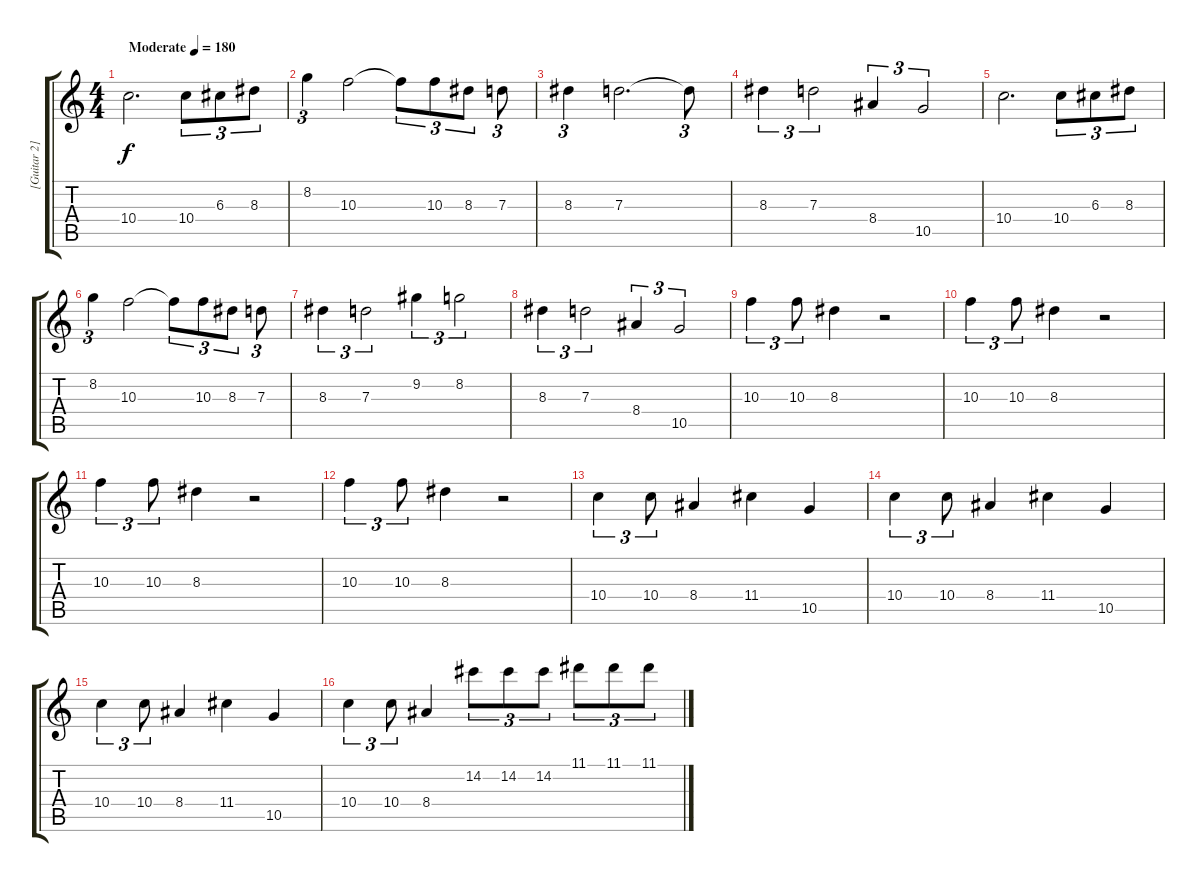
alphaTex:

\track ("[Guitar 2]" "[Guitar 2]") {instrument overdrivenguitar}
\staff {score tabs}
\tuning (E4 B3 G3 D3 A2 E2) {hide}
\ts (4 4)
\tempo (180 "Moderate")
\clef g2
\ks c
10.4.2{d dy f instrument overdrivenguitar} 10.4.8{tu (3 2)} 6.3.8{tu (3 2)} 8.3.8{tu (3 2)} |
8.2.4{tu (3 2)} 10.3.2 10.3{t}.8{tu (3 2)} 10.3.8{tu (3 2)} 8.3.8{tu (3 2)} 7.3.8{tu (3 2)} |
8.3.4{tu (3 2)} 7.3.2{d} 7.3{t}.8{tu (3 2)} |
8.3.4{tu (3 2)} 7.3.2{tu (3 2)} 8.4.4{tu (3 2)} 10.5.2{tu (3 2)} |
10.4.2{d} 10.4.8{tu (3 2)} 6.3.8{tu (3 2)} 8.3.8{tu (3 2)} |
8.2.4{tu (3 2)} 10.3.2 10.3{t}.8{tu (3 2)} 10.3.8{tu (3 2)} 8.3.8{tu (3 2)} 7.3.8{tu (3 2)} |
8.3.4{tu (3 2)} 7.3.2{tu (3 2)} 9.2.4{tu (3 2)} 8.2.2{tu (3 2)} |
8.3.4{tu (3 2)} 7.3.2{tu (3 2)} 8.4.4{tu (3 2)} 10.5.2{tu (3 2)} |
10.3.4{tu (3 2)} 10.3.8{tu (3 2)} 8.3.4 r.2 |
10.3.4{tu (3 2)} 10.3.8{tu (3 2)} 8.3.4 r.2 |
10.3.4{tu (3 2)} 10.3.8{tu (3 2)} 8.3.4 r.2 |
10.3.4{tu (3 2)} 10.3.8{tu (3 2)} 8.3.4 r.2 |
10.4.4{tu (3 2)} 10.4.8{tu (3 2)} 8.4.4 11.4.4 10.5.4 |
10.4.4{tu (3 2)} 10.4.8{tu (3 2)} 8.4.4 11.4.4 10.5.4 |
10.4.4{tu (3 2)} 10.4.8{tu (3 2)} 8.4.4 11.4.4 10.5.4 |
10.4.4{tu (3 2)} 10.4.8{tu (3 2)} 8.4.4 14.2.8{tu (3 2)} 14.2.8{tu (3 2)} 14.2.8{tu (3 2)} 11.1.8{tu (3 2)} 11.1.8{tu (3 2)} 11.1.8{tu (3 2)}
